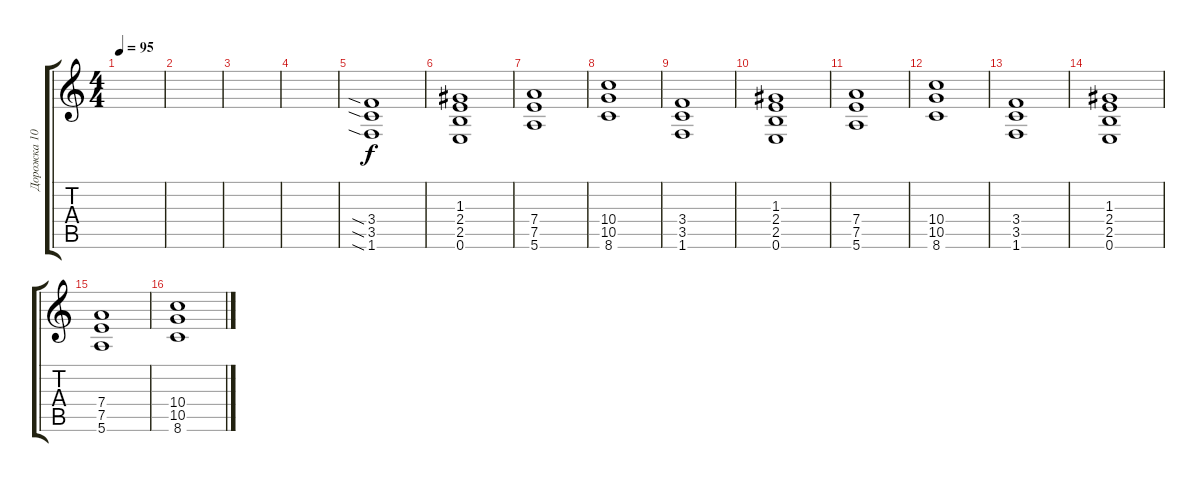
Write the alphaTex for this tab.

\track ("Дорожка 10" "Дорожка 10") {instrument overdrivenguitar}
\staff {score tabs}
\tuning (E4 B3 G3 D3 A2 E2) {hide}
\ts (4 4)
\tempo 95
\clef g2
\ks c
|
|
|
|
(3.4{sia} 3.5{sia} 1.6{sia}).1 |
(1.3 2.4 2.5 0.6).1 |
(7.4 7.5 5.6).1 |
(10.4 10.5 8.6).1 |
(3.4 3.5 1.6).1 |
(1.3 2.4 2.5 0.6).1 |
(7.4 7.5 5.6).1 |
(10.4 10.5 8.6).1 |
(3.4 3.5 1.6).1 |
(1.3 2.4 2.5 0.6).1 |
(7.4 7.5 5.6).1 |
(10.4 10.5 8.6).1
